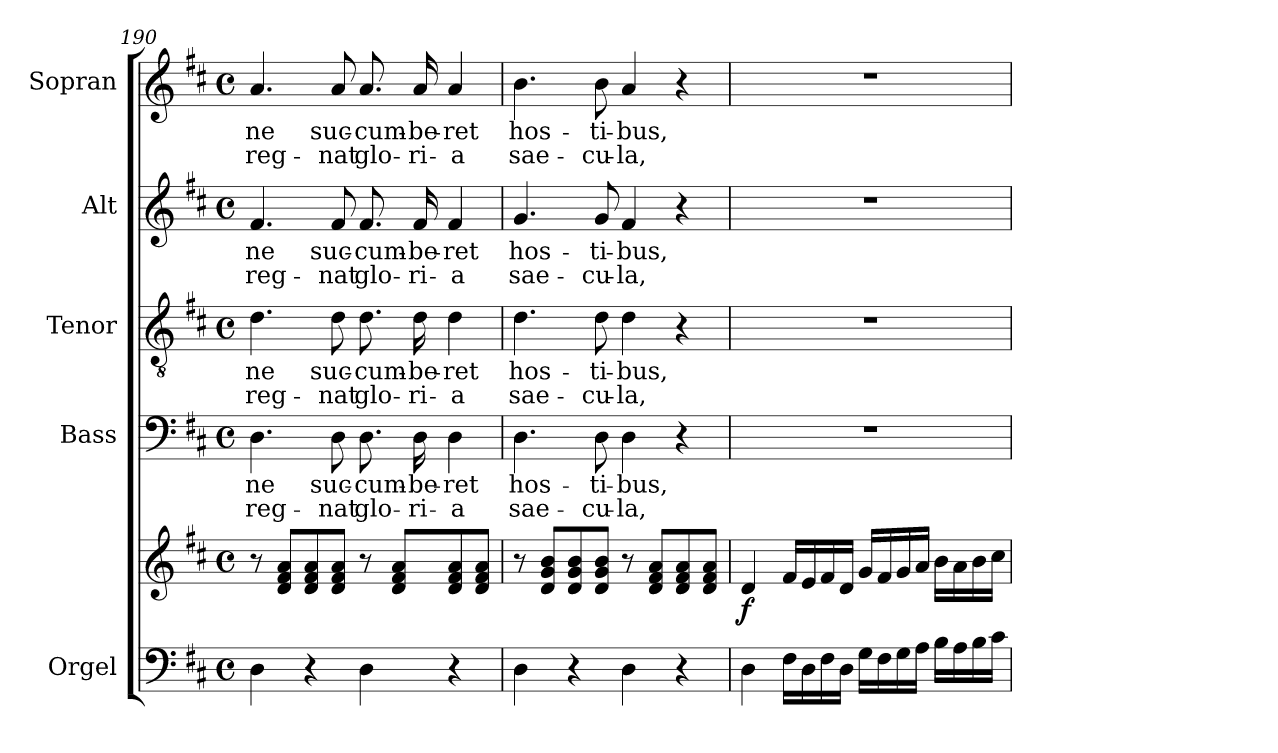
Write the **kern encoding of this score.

**kern	**kern	**dynam	**kern	**text	**text	**kern	**text	**text	**kern	**text	**text	**kern	**text	**text
*part5	*part5	*part5	*part4	*part4	*part4	*part3	*part3	*part3	*part2	*part2	*part2	*part1	*part1	*part1
*staff6	*staff5	*staff5/6	*staff4	*staff4	*staff4	*staff3	*staff3	*staff3	*staff2	*staff2	*staff2	*staff1	*staff1	*staff1
*I"Orgel	*	*	*I"Bass	*	*	*I"Tenor	*	*	*I"Alt	*	*	*I"Sopran	*	*
*I'Org.	*	*	*I'B.	*	*	*I'T.	*	*	*I'A.	*	*	*I'S.	*	*
*clefF4	*clefG2	*	*clefF4	*	*	*clefGv2	*	*	*clefG2	*	*	*clefG2	*	*
*k[f#c#]	*k[f#c#]	*	*k[f#c#]	*	*	*k[f#c#]	*	*	*k[f#c#]	*	*	*k[f#c#]	*	*
*D:	*D:	*	*D:	*	*	*D:	*	*	*D:	*	*	*D:	*	*
*M4/4	*M4/4	*	*M4/4	*	*	*M4/4	*	*	*M4/4	*	*	*M4/4	*	*
*met(c)	*met(c)	*	*met(c)	*	*	*met(c)	*	*	*met(c)	*	*	*met(c)	*	*
=190	=190	=190	=190	=190	=190	=190	=190	=190	=190	=190	=190	=190	=190	=190
!	!	!	!	!LO:LY:b	!LO:LY:b	!	!LO:LY:b	!LO:LY:b	!	!LO:LY:b	!LO:LY:b	!	!LO:LY:b	!LO:LY:b
4D\	8r	.	4.D\	ne	reg-	4.d\	ne	reg-	4.f#/	ne	reg-	4.a/	ne	reg-
.	8d/ 8f#/ 8a/L	.	.	.	.	.	.	.	.	.	.	.	.	.
4r	8d/ 8f#/ 8a/	.	.	.	.	.	.	.	.	.	.	.	.	.
!	!	!	!	!LO:LY:b	!LO:LY:b	!	!LO:LY:b	!LO:LY:b	!	!LO:LY:b	!LO:LY:b	!	!LO:LY:b	!LO:LY:b
.	8d/ 8f#/ 8a/J	.	8D\	suc-	-nat	8d\	suc-	-nat	8f#/	suc-	-nat	8a/	suc-	-nat
!	!	!	!	!LO:LY:b	!LO:LY:b	!	!LO:LY:b	!LO:LY:b	!	!LO:LY:b	!LO:LY:b	!	!LO:LY:b	!LO:LY:b
4D\	8r	.	8.D\	-cum-	glo-	8.d\	-cum-	glo-	8.f#/	-cum-	glo-	8.a/	-cum-	glo-
.	8d/ 8f#/ 8a/L	.	.	.	.	.	.	.	.	.	.	.	.	.
!	!	!	!	!LO:LY:b	!LO:LY:b	!	!LO:LY:b	!LO:LY:b	!	!LO:LY:b	!LO:LY:b	!	!LO:LY:b	!LO:LY:b
.	.	.	16D\	-be-	-ri-	16d\	-be-	-ri-	16f#/	-be-	-ri-	16a/	-be-	-ri-
!	!	!	!	!LO:LY:b	!LO:LY:b	!	!LO:LY:b	!LO:LY:b	!	!LO:LY:b	!LO:LY:b	!	!LO:LY:b	!LO:LY:b
4r	8d/ 8f#/ 8a/	.	4D\	-ret	-a	4d\	-ret	-a	4f#/	-ret	-a	4a/	-ret	-a
.	8d/ 8f#/ 8a/J	.	.	.	.	.	.	.	.	.	.	.	.	.
=191	=191	=191	=191	=191	=191	=191	=191	=191	=191	=191	=191	=191	=191	=191
!	!	!	!	!LO:LY:b	!LO:LY:b	!	!LO:LY:b	!LO:LY:b	!	!LO:LY:b	!LO:LY:b	!	!LO:LY:b	!LO:LY:b
4D\	8r	.	4.D\	hos-	sae-	4.d\	hos-	sae-	4.g/	hos-	sae-	4.b\	hos-	sae-
.	8d/ 8g/ 8b/L	.	.	.	.	.	.	.	.	.	.	.	.	.
4r	8d/ 8g/ 8b/	.	.	.	.	.	.	.	.	.	.	.	.	.
!	!	!	!	!LO:LY:b	!LO:LY:b	!	!LO:LY:b	!LO:LY:b	!	!LO:LY:b	!LO:LY:b	!	!LO:LY:b	!LO:LY:b
.	8d/ 8g/ 8b/J	.	8D\	-ti-	-cu-	8d\	-ti-	-cu-	8g/	-ti-	-cu-	8b\	-ti-	-cu-
!	!	!	!	!LO:LY:b	!LO:LY:b	!	!LO:LY:b	!LO:LY:b	!	!LO:LY:b	!LO:LY:b	!	!LO:LY:b	!LO:LY:b
4D\	8r	.	4D\	-bus,	-la,	4d\	-bus,	-la,	4f#/	-bus,	-la,	4a/	-bus,	-la,
.	8d/ 8f#/ 8a/L	.	.	.	.	.	.	.	.	.	.	.	.	.
4r	8d/ 8f#/ 8a/	.	4r	.	.	4r	.	.	4r	.	.	4r	.	.
.	8d/ 8f#/ 8a/J	.	.	.	.	.	.	.	.	.	.	.	.	.
!!LO:PB:g=z
=192	=192	=192	=192	=192	=192	=192	=192	=192	=192	=192	=192	=192	=192	=192
!	!	!LO:DY:b	!	!	!	!	!	!	!	!	!	!	!	!
4D\	4d/	f	1r	.	.	1r	.	.	1r	.	.	1r	.	.
16F#\LL	16f#/LL	.	.	.	.	.	.	.	.	.	.	.	.	.
16D\	16e/	.	.	.	.	.	.	.	.	.	.	.	.	.
16F#\	16f#/	.	.	.	.	.	.	.	.	.	.	.	.	.
16D\JJ	16d/JJ	.	.	.	.	.	.	.	.	.	.	.	.	.
16G\LL	16g/LL	.	.	.	.	.	.	.	.	.	.	.	.	.
16F#\	16f#/	.	.	.	.	.	.	.	.	.	.	.	.	.
16G\	16g/	.	.	.	.	.	.	.	.	.	.	.	.	.
16A\JJ	16a/JJ	.	.	.	.	.	.	.	.	.	.	.	.	.
16B\LL	16b\LL	.	.	.	.	.	.	.	.	.	.	.	.	.
16A\	16a\	.	.	.	.	.	.	.	.	.	.	.	.	.
16B\	16b\	.	.	.	.	.	.	.	.	.	.	.	.	.
16c#\JJ	16cc#\JJ	.	.	.	.	.	.	.	.	.	.	.	.	.
=	=	=	=	=	=	=	=	=	=	=	=	=	=	=
*-	*-	*-	*-	*-	*-	*-	*-	*-	*-	*-	*-	*-	*-	*-
